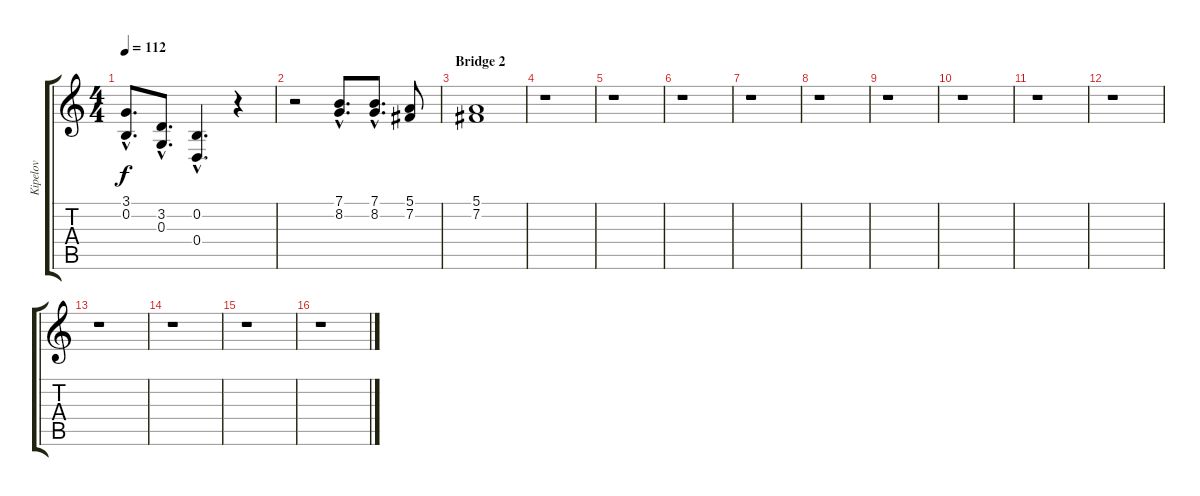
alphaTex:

\track ("Kipelov" "Kipelov") {instrument tenorsax}
\staff {score tabs}
\tuning (E4 B3 G3 D3 A2 E2) {hide}
\ts (4 4)
\tempo 112
\clef g2
\ks c
(3.1{hac} 0.2{hac}).8{d dy f} (3.2{hac} 0.3{hac}).8{d} (0.2{hac} 0.4{hac}).4{d} r.4 |
r.2 (7.1{hac} 8.2{hac}).8{d} (7.1{hac} 8.2{hac}).8{d} (5.1 7.2).8 |
\section ("" "Bridge 2")
(5.1 7.2).1 |
r.1 |
r.1 |
r.1 |
r.1 |
r.1 |
r.1 |
r.1 |
r.1 |
r.1 |
r.1 |
r.1 |
r.1 |
r.1
